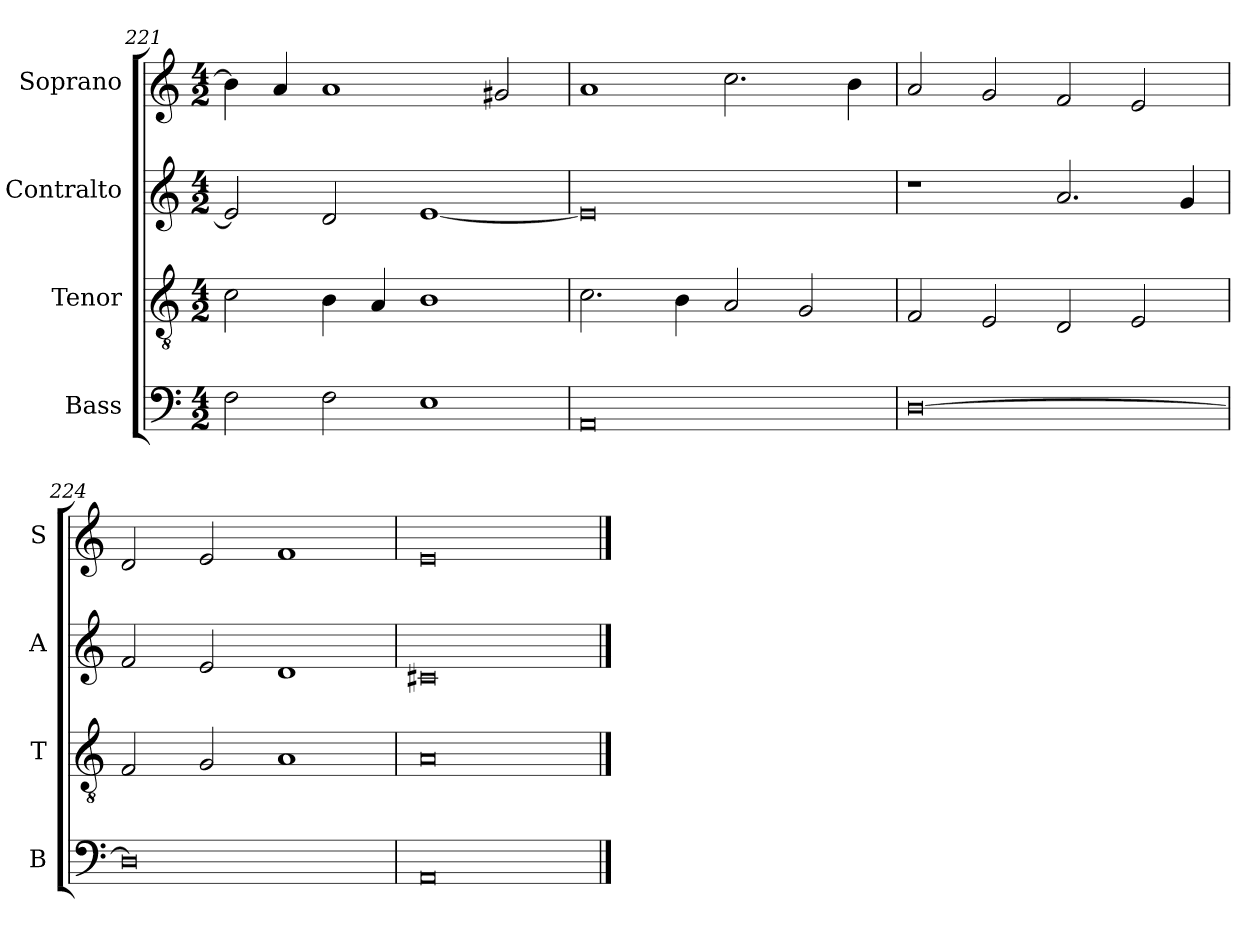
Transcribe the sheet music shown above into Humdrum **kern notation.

**kern	**kern	**kern	**kern
*part4	*part3	*part2	*part1
*staff4	*staff3	*staff2	*staff1
*I"Bass	*I"Tenor	*I"Contralto	*I"Soprano
*I'B	*I'T	*I'A	*I'S
*clefF4	*clefGv2	*clefG2	*clefG2
*k[]	*k[]	*k[]	*k[]
*A:aeo	*A:aeo	*A:aeo	*A:aeo
*M4/2	*M4/2	*M4/2	*M4/2
=221	=221	=221	=221
2F	2c	2e]	4b]
.	.	.	4a
2F	4B	2d	1a
.	4A	.	.
1E	1B	[1e	.
.	.	.	2g#X
=222	=222	=222	=222
0AA	2.c	0e]	1a
.	4B	.	.
.	2A	.	2.cc
.	2G	.	.
.	.	.	4b
=223	=223	=223	=223
[0D	2F	1r	2a
.	2E	.	2g
.	2D	2.a	2f
.	2E	.	2e
.	.	4g	.
=224	=224	=224	=224
0D]	2F	2f	2d
.	2G	2e	2e
.	1A	1d	1f
=225	=225	=225	=225
0AA	0A	0c#X	0e
==	==	==	==
*-	*-	*-	*-
